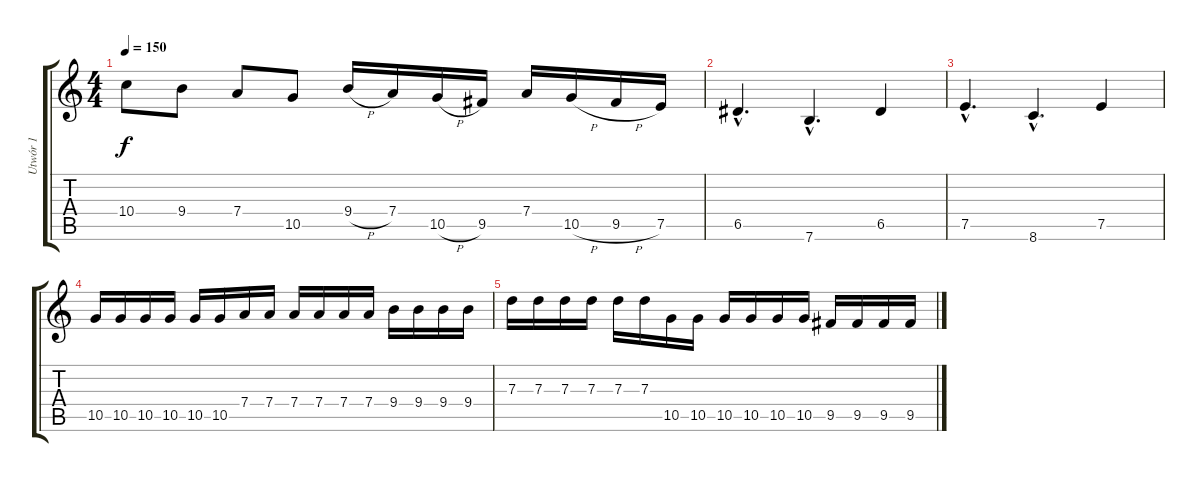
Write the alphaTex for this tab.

\track ("Utwór 1" "Utwór 1") {instrument distortionguitar}
\staff {score tabs}
\tuning (E4 B3 G3 D3 A2 E2) {hide}
\ts (4 4)
\tempo 150
\clef g2
\ks c
10.4.8{dy f} 9.4.8 7.4.8 10.5.8 9.4{h}.16 7.4.16 10.5{h}.16 9.5.16 7.4.16 10.5{h}.16 9.5{h}.16 7.5.16 |
6.5{hac}.4{d} 7.6{hac}.4{d} 6.5.4 |
7.5{hac}.4{d} 8.6{hac}.4{d} 7.5.4 |
10.5.16 10.5.16 10.5.16 10.5.16 10.5.16 10.5.16 7.4.16 7.4.16 7.4.16 7.4.16 7.4.16 7.4.16 9.4.16 9.4.16 9.4.16 9.4.16 |
7.3.16 7.3.16 7.3.16 7.3.16 7.3.16 7.3.16 10.5.16 10.5.16 10.5.16 10.5.16 10.5.16 10.5.16 9.5.16 9.5.16 9.5.16 9.5.16
